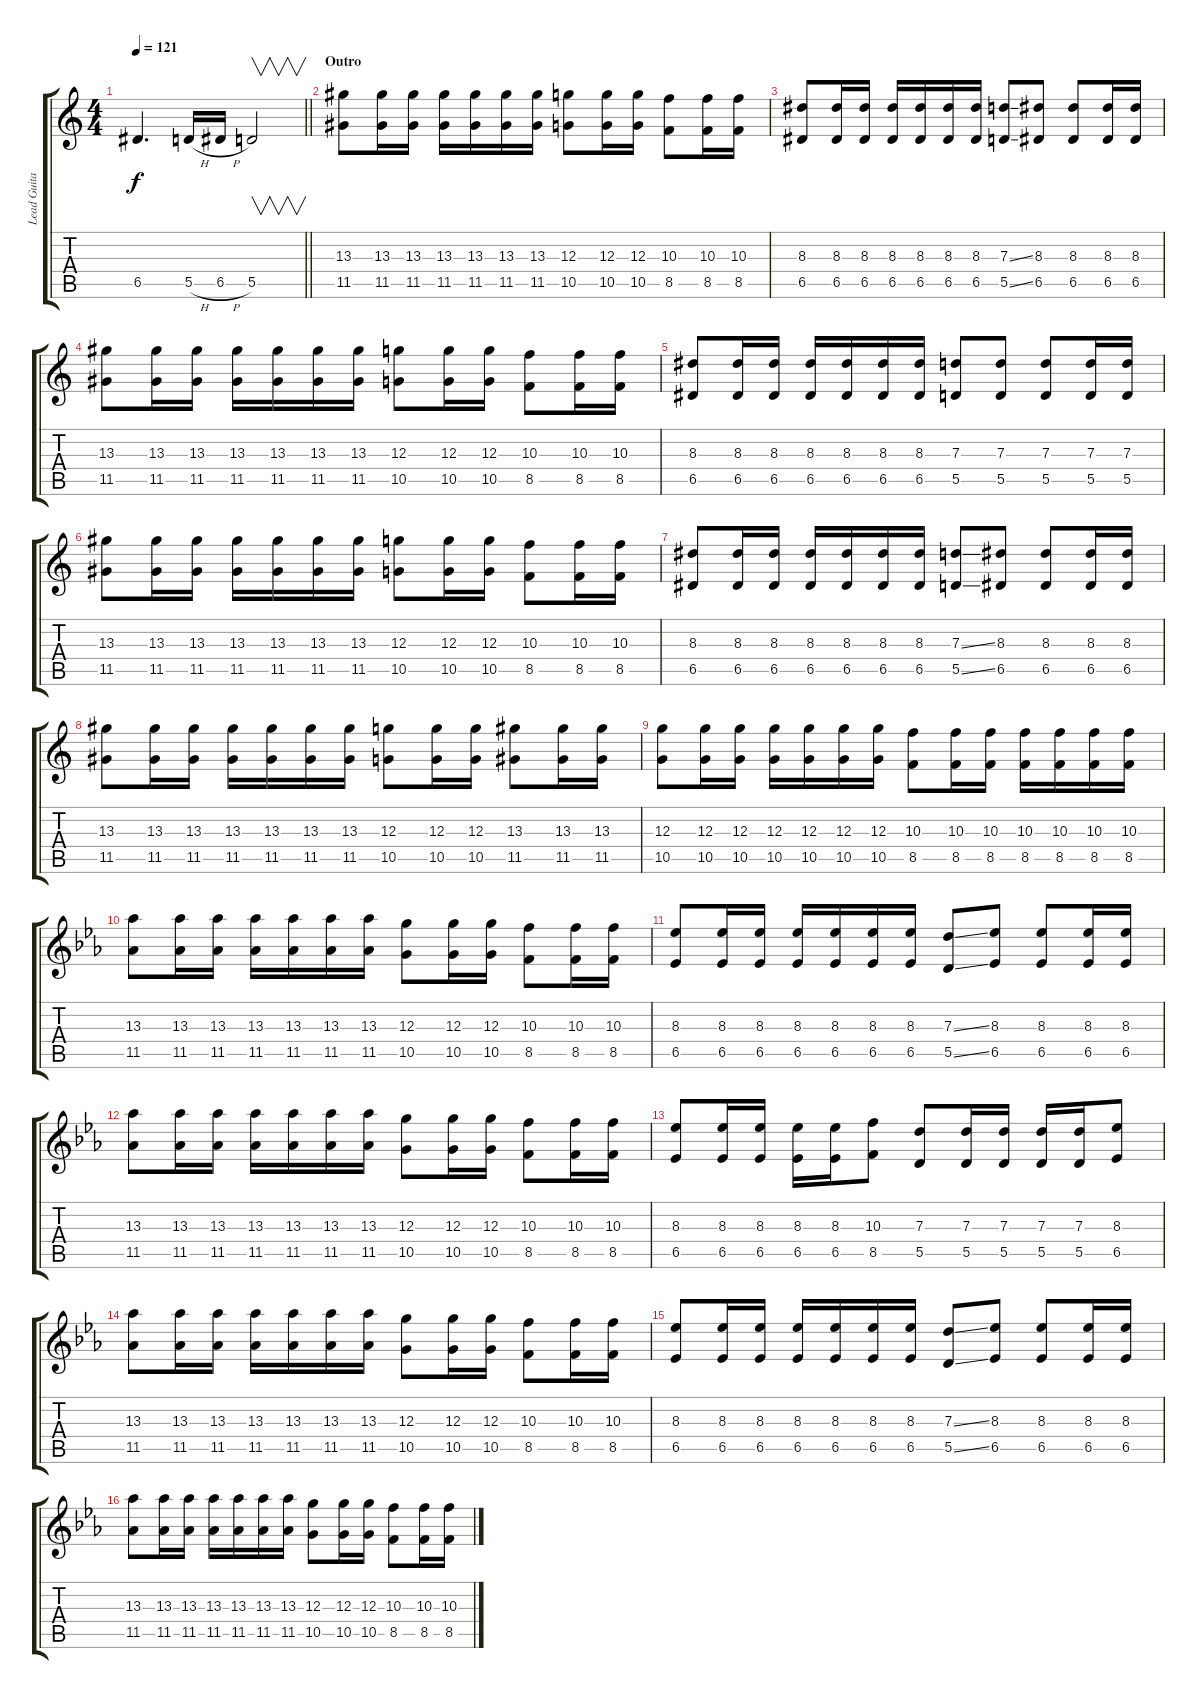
\track ("Lead Guitar" "Lead Guita") {instrument acousticguitarsteel}
\staff {score tabs}
\tuning (E4 B3 G3 D3 A2 E2) {hide}
\ts (4 4)
\tempo 121
\clef g2
\barLineRight lightlight
\ks c
6.5.4{d dy f} 5.5{h}.16 6.5{h}.16 5.5.2{v} |
\section ("" "Outro")
(13.3 11.5).8 (13.3 11.5).16 (13.3 11.5).16 (13.3 11.5).16 (13.3 11.5).16 (13.3 11.5).16 (13.3 11.5).16 (12.3 10.5).8 (12.3 10.5).16 (12.3 10.5).16 (10.3 8.5).8 (10.3 8.5).16 (10.3 8.5).16 |
(8.3 6.5).8 (8.3 6.5).16 (8.3 6.5).16 (8.3 6.5).16 (8.3 6.5).16 (8.3 6.5).16 (8.3 6.5).16 (7.3{ss} 5.5{ss}).8 (8.3 6.5).8 (8.3 6.5).8 (8.3 6.5).16 (8.3 6.5).16 |
(13.3 11.5).8 (13.3 11.5).16 (13.3 11.5).16 (13.3 11.5).16 (13.3 11.5).16 (13.3 11.5).16 (13.3 11.5).16 (12.3 10.5).8 (12.3 10.5).16 (12.3 10.5).16 (10.3 8.5).8 (10.3 8.5).16 (10.3 8.5).16 |
(8.3 6.5).8 (8.3 6.5).16 (8.3 6.5).16 (8.3 6.5).16 (8.3 6.5).16 (8.3 6.5).16 (8.3 6.5).16 (7.3 5.5).8 (7.3 5.5).8 (7.3 5.5).8 (7.3 5.5).16 (7.3 5.5).16 |
(13.3 11.5).8 (13.3 11.5).16 (13.3 11.5).16 (13.3 11.5).16 (13.3 11.5).16 (13.3 11.5).16 (13.3 11.5).16 (12.3 10.5).8 (12.3 10.5).16 (12.3 10.5).16 (10.3 8.5).8 (10.3 8.5).16 (10.3 8.5).16 |
(8.3 6.5).8 (8.3 6.5).16 (8.3 6.5).16 (8.3 6.5).16 (8.3 6.5).16 (8.3 6.5).16 (8.3 6.5).16 (7.3{ss} 5.5{ss}).8 (8.3 6.5).8 (8.3 6.5).8 (8.3 6.5).16 (8.3 6.5).16 |
(13.3 11.5).8 (13.3 11.5).16 (13.3 11.5).16 (13.3 11.5).16 (13.3 11.5).16 (13.3 11.5).16 (13.3 11.5).16 (12.3 10.5).8 (12.3 10.5).16 (12.3 10.5).16 (13.3 11.5).8 (13.3 11.5).16 (13.3 11.5).16 |
(12.3 10.5).8 (12.3 10.5).16 (12.3 10.5).16 (12.3 10.5).16 (12.3 10.5).16 (12.3 10.5).16 (12.3 10.5).16 (10.3 8.5).8 (10.3 8.5).16 (10.3 8.5).16 (10.3 8.5).16 (10.3 8.5).16 (10.3 8.5).16 (10.3 8.5).16 |
\ks eb
(13.3 11.5).8 (13.3 11.5).16 (13.3 11.5).16 (13.3 11.5).16 (13.3 11.5).16 (13.3 11.5).16 (13.3 11.5).16 (12.3 10.5).8 (12.3 10.5).16 (12.3 10.5).16 (10.3 8.5).8 (10.3 8.5).16 (10.3 8.5).16 |
(8.3 6.5).8 (8.3 6.5).16 (8.3 6.5).16 (8.3 6.5).16 (8.3 6.5).16 (8.3 6.5).16 (8.3 6.5).16 (7.3{ss} 5.5{ss}).8 (8.3 6.5).8 (8.3 6.5).8 (8.3 6.5).16 (8.3 6.5).16 |
(13.3 11.5).8 (13.3 11.5).16 (13.3 11.5).16 (13.3 11.5).16 (13.3 11.5).16 (13.3 11.5).16 (13.3 11.5).16 (12.3 10.5).8 (12.3 10.5).16 (12.3 10.5).16 (10.3 8.5).8 (10.3 8.5).16 (10.3 8.5).16 |
(8.3 6.5).8 (8.3 6.5).16 (8.3 6.5).16 (8.3 6.5).16 (8.3 6.5).16 (10.3 8.5).8 (7.3 5.5).8 (7.3 5.5).16 (7.3 5.5).16 (7.3 5.5).16 (7.3 5.5).16 (8.3 6.5).8 |
(13.3 11.5).8 (13.3 11.5).16 (13.3 11.5).16 (13.3 11.5).16 (13.3 11.5).16 (13.3 11.5).16 (13.3 11.5).16 (12.3 10.5).8 (12.3 10.5).16 (12.3 10.5).16 (10.3 8.5).8 (10.3 8.5).16 (10.3 8.5).16 |
(8.3 6.5).8 (8.3 6.5).16 (8.3 6.5).16 (8.3 6.5).16 (8.3 6.5).16 (8.3 6.5).16 (8.3 6.5).16 (7.3{ss} 5.5{ss}).8 (8.3 6.5).8 (8.3 6.5).8 (8.3 6.5).16 (8.3 6.5).16 |
(13.3 11.5).8 (13.3 11.5).16 (13.3 11.5).16 (13.3 11.5).16 (13.3 11.5).16 (13.3 11.5).16 (13.3 11.5).16 (12.3 10.5).8 (12.3 10.5).16 (12.3 10.5).16 (10.3 8.5).8 (10.3 8.5).16 (10.3 8.5).16
